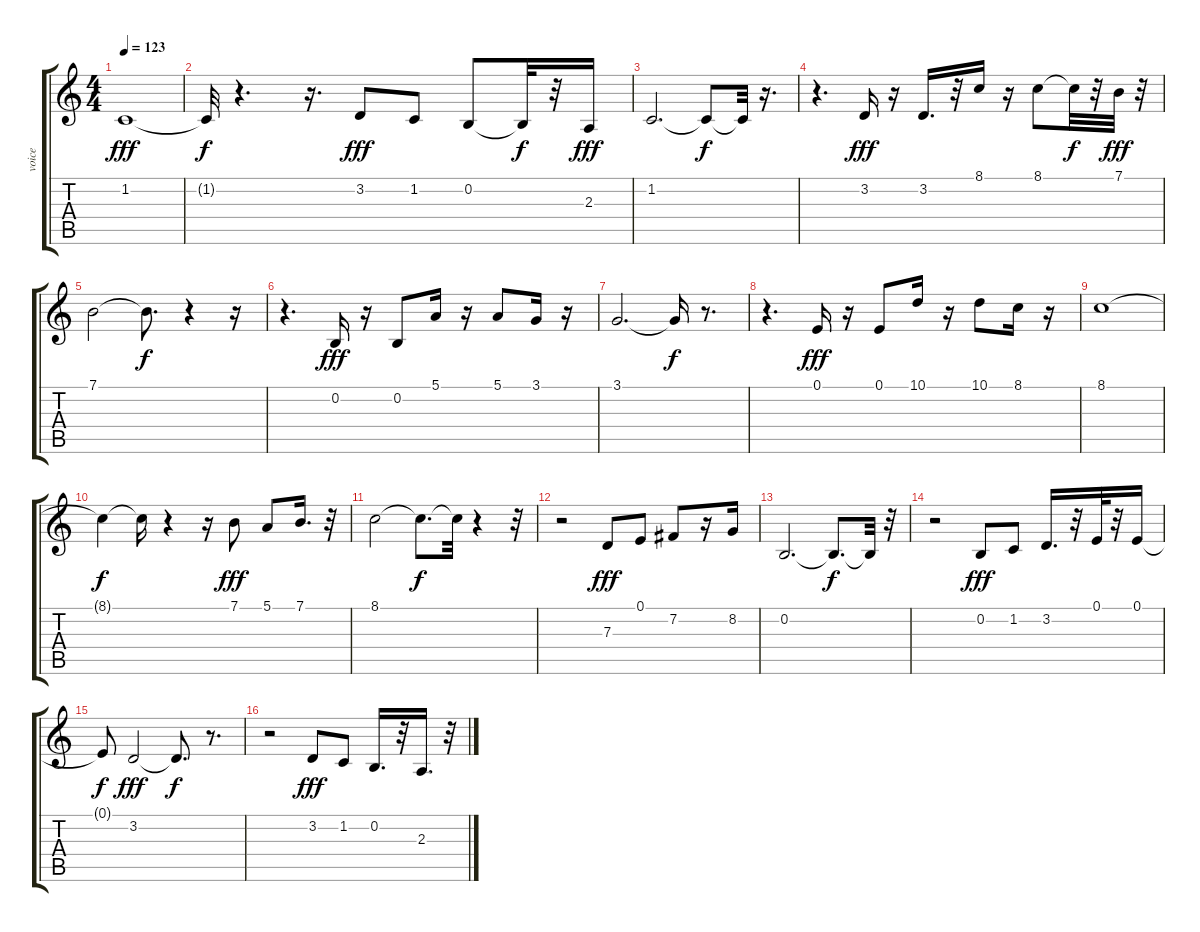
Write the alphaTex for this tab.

\track ("voice" "voice") {instrument oboe}
\staff {score tabs}
\tuning (E4 B3 G3 D3 A2 E2) {hide}
\ts (4 4)
\tempo 123
\clef g2
\ks c
1.2.1{dy fff} |
1.2{t}.32{dy f} r.4{d} r.16{d} 3.2.8{dy fff} 1.2.8 0.2.8 0.2{t}.32{dy f} r.32 2.3.16{dy fff} |
1.2.2{d} 1.2{t}.8{dy f} 1.2{t}.32 r.16{d} |
r.4{d} 3.2.16{dy fff} r.16 3.2.16{d} r.32 8.1.16 r.16 8.1.8 8.1{t}.32{dy f} r.32 7.1.32{dy fff} r.32 |
7.1.2 7.1{t}.8{d dy f} r.4 r.16 |
r.4{d} 0.2.16{dy fff} r.16 0.2.8 5.1.16 r.16 5.1.8 3.1.16 r.16 |
3.1.2{d} 3.1{t}.16{dy f} r.8{d} |
r.4{d} 0.1.16{dy fff} r.16 0.1.8 10.1.16 r.16 10.1.8 8.1.16 r.16 |
8.1.1 |
8.1{t}.4{dy f} 8.1{t}.16 r.4 r.16 7.1.8{dy fff} 5.1.8 7.1.16{d} r.32 |
8.1.2 8.1{t}.8{d dy f} 8.1{t}.32 r.4 r.32 |
r.2 7.3.8{dy fff} 0.1.8 7.2.8 r.16 8.2.16 |
0.2.2{d} 0.2{t}.8{d dy f} 0.2{t}.32 r.32 |
r.2 0.2.8{dy fff} 1.2.8 3.2.16{d} r.32 0.1.32 r.32 0.1.16 |
0.1{t}.8{dy f} 3.2.2{dy fff} 3.2{t}.8{d dy f} r.8{d} |
r.2 3.2.8{dy fff} 1.2.8 0.2.16{d} r.32 2.3.16{d} r.32
